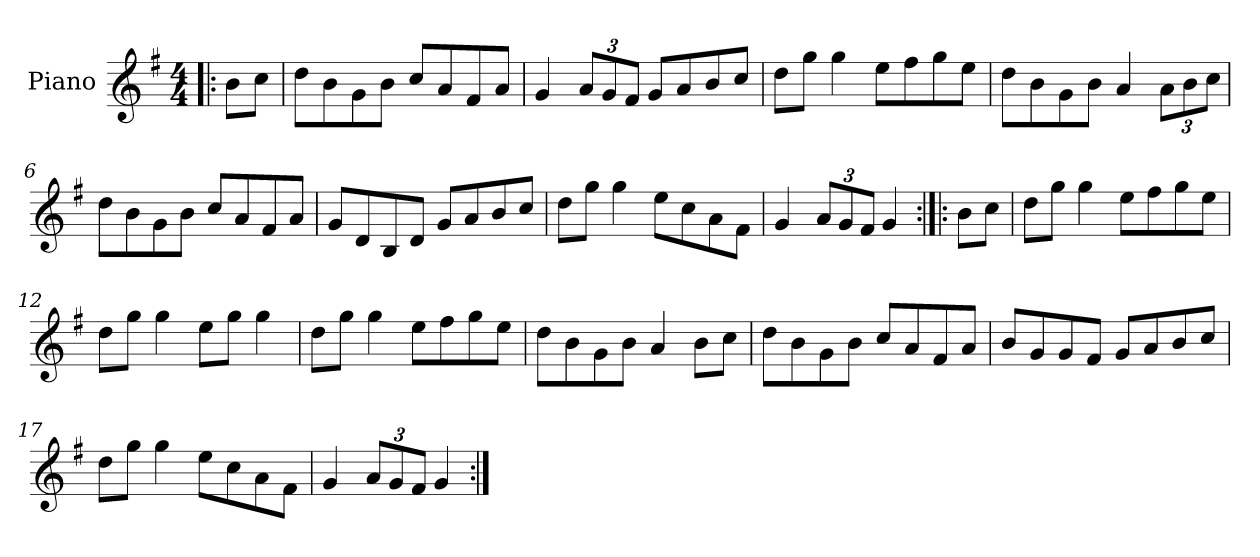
**kern
*part1
*staff1
*I"Piano
*I'Pno
*clefG2
*k[f#]
*G:
*M4/4
=1!|:
8b\L
8cc\J
=2
8dd\L
8b\
8g\
8b\J
8cc/L
8a/
8f#/
8a/J
=3
4g/
12a/L
12g/
12f#/J
8g/L
8a/
8b/
8cc/J
=4
8dd\L
8gg\J
4gg\
8ee\L
8ff#\
8gg\
8ee\J
!!LO:LB:g=z
=5
8dd\L
8b\
8g\
8b\J
4a/
12a\L
12b\
12cc\J
=6
8dd\L
8b\
8g\
8b\J
8cc/L
8a/
8f#/
8a/J
=7
8g/L
8d/
8B/
8d/J
8g/L
8a/
8b/
8cc/J
=8
8dd\L
8gg\J
4gg\
8ee\L
8cc\
8a\
8f#\J
!!LO:LB:g=z
=9
4g/
12a/L
12g/
12f#/J
4g/
=10:|!|:
8b\L
8cc\J
=11
8dd\L
8gg\J
4gg\
8ee\L
8ff#\
8gg\
8ee\J
=12
8dd\L
8gg\J
4gg\
8ee\L
8gg\J
4gg\
=13
8dd\L
8gg\J
4gg\
8ee\L
8ff#\
8gg\
8ee\J
!!LO:LB:g=z
=14
8dd\L
8b\
8g\
8b\J
4a/
8b\L
8cc\J
=15
8dd\L
8b\
8g\
8b\J
8cc/L
8a/
8f#/
8a/J
=16
8b/L
8g/
8g/
8f#/J
8g/L
8a/
8b/
8cc/J
=17
8dd\L
8gg\J
4gg\
8ee\L
8cc\
8a\
8f#\J
=18
4g/
12a/L
12g/
12f#/J
4g/
=:|!
*-
